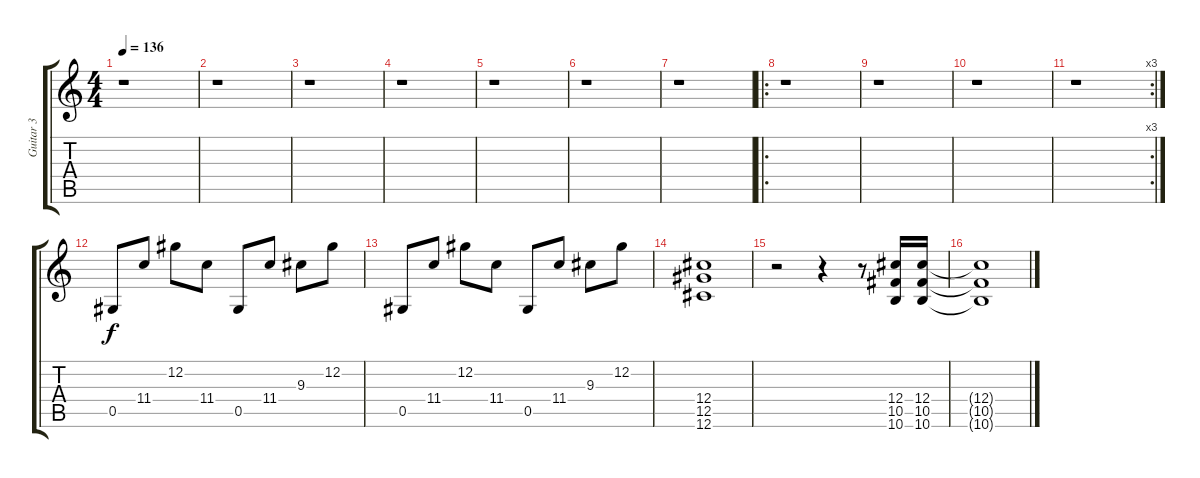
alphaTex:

\track ("Guitar 3" "Guitar 3") {instrument distortionguitar}
\staff {score tabs}
\tuning (Db4 Ab3 E3 Db3 Ab2 Db2) {hide}
\ts (4 4)
\tempo 136
\clef g2
\ks c
r.1{dy f} |
r.1 |
r.1 |
r.1 |
r.1 |
r.1 |
r.1 |
\ro
r.1 |
r.1 |
r.1 |
\rc 3
r.1 |
0.5.8 11.4.8 12.2.8 11.4.8 0.5.8 11.4.8 9.3.8 12.2.8 |
0.5.8 11.4.8 12.2.8 11.4.8 0.5.8 11.4.8 9.3.8 12.2.8 |
(12.4 12.5 12.6).1 |
r.2 r.4 r.8 (12.4 10.5 10.6).16 (12.4 10.5 10.6).16 |
(12.4{t} 10.5{t} 10.6{t}).1
